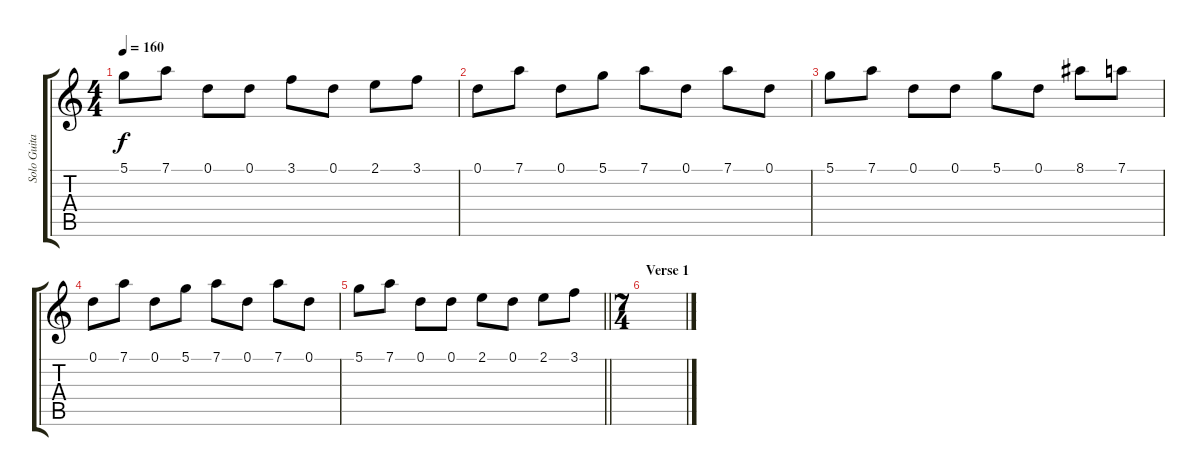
\track ("Solo Guitar" "Solo Guita") {instrument distortionguitar}
\staff {score tabs}
\tuning (D4 A3 F3 C3 G2 D2) {hide}
\ts (4 4)
\tempo 160
\clef g2
\ks c
5.1.8{dy f} 7.1.8 0.1.8 0.1.8 3.1.8 0.1.8 2.1.8 3.1.8 |
0.1.8 7.1.8 0.1.8 5.1.8 7.1.8 0.1.8 7.1.8 0.1.8 |
5.1.8 7.1.8 0.1.8 0.1.8 5.1.8 0.1.8 8.1.8 7.1.8 |
0.1.8 7.1.8 0.1.8 5.1.8 7.1.8 0.1.8 7.1.8 0.1.8 |
\barLineRight lightlight
5.1.8 7.1.8 0.1.8 0.1.8 2.1.8 0.1.8 2.1.8 3.1.8 |
\ts (7 4)
\section ("" "Verse 1")
